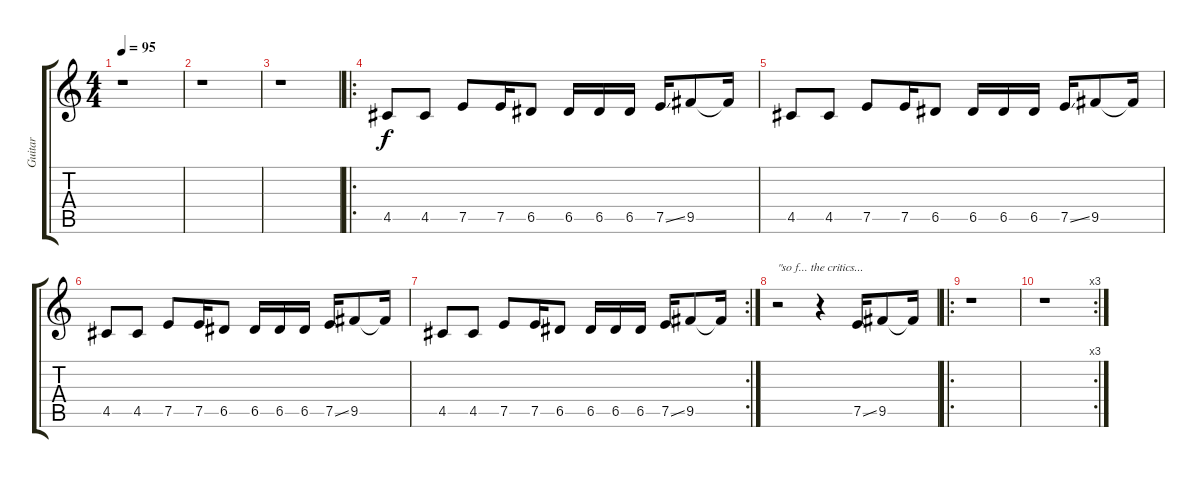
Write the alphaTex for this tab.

\track ("Guitar" "Guitar") {instrument acousticguitarsteel}
\staff {score tabs}
\tuning (E4 B3 G3 D3 A2 E2) {hide}
\ts (4 4)
\tempo 95
\clef g2
\ks c
r.1{dy f} |
r.1 |
r.1 |
\ro
4.5.8 4.5.8 7.5.8 7.5.16 6.5.8 6.5.16 6.5.16 6.5.16 7.5{ss}.16 9.5.8 9.5{t}.16 |
4.5.8 4.5.8 7.5.8 7.5.16 6.5.8 6.5.16 6.5.16 6.5.16 7.5{ss}.16 9.5.8 9.5{t}.16 |
4.5.8 4.5.8 7.5.8 7.5.16 6.5.8 6.5.16 6.5.16 6.5.16 7.5{ss}.16 9.5.8 9.5{t}.16 |
\rc 2
4.5.8 4.5.8 7.5.8 7.5.16 6.5.8 6.5.16 6.5.16 6.5.16 7.5{ss}.16 9.5.8 9.5{t}.16 |
r.2{txt "\"so f... the critics..."} r.4 7.5{ss}.16 9.5.8 9.5{t}.16 |
\ro
r.1 |
\rc 3
r.1
